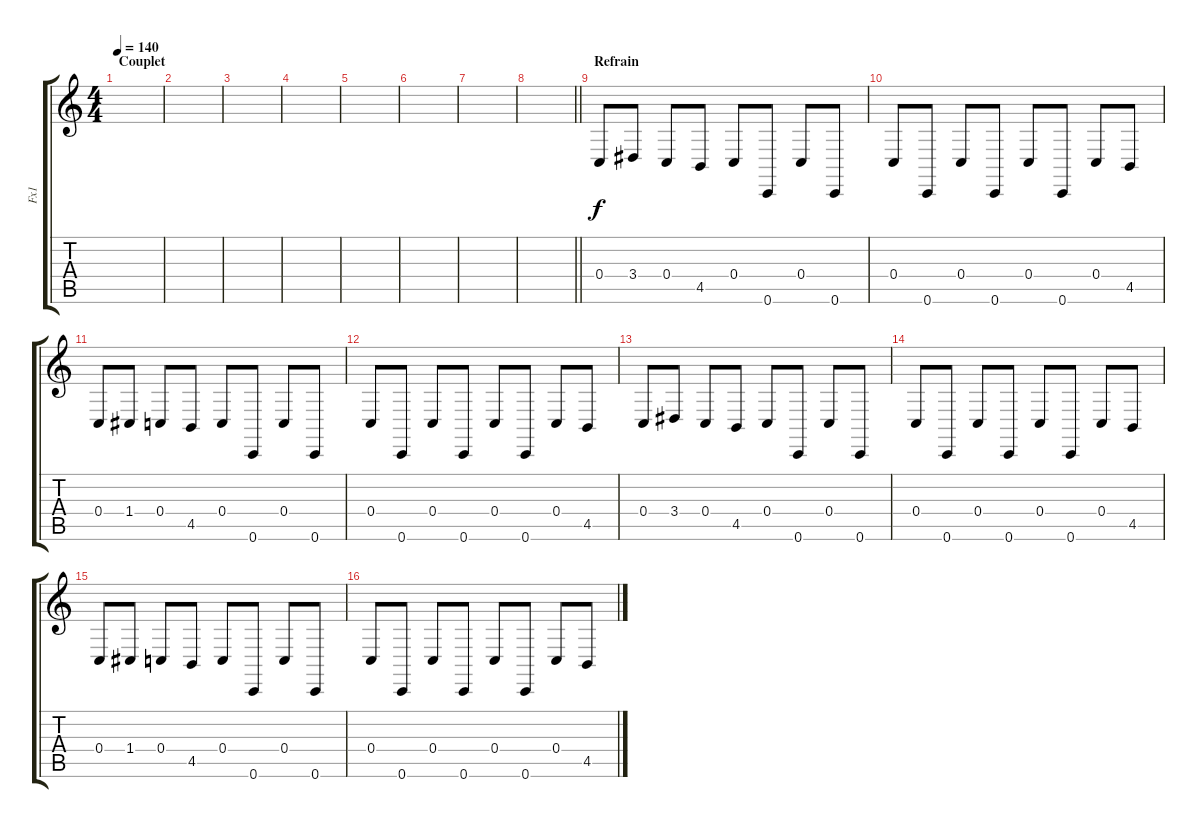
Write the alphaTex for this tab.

\track ("Fx1" "Fx1") {instrument brightacousticpiano}
\staff {score tabs}
\tuning (D4 A3 F3 C3 G2 C2) {hide}
\ts (4 4)
\section ("" "Couplet")
\tempo 140
\clef g2
\ks c
|
|
|
|
|
|
|
\barLineRight lightlight
|
\section ("" "Refrain")
0.4.8 3.4.8 0.4.8 4.5.8 0.4.8 0.6.8 0.4.8 0.6.8 |
0.4.8 0.6.8 0.4.8 0.6.8 0.4.8 0.6.8 0.4.8 4.5.8 |
0.4.8 1.4.8 0.4.8 4.5.8 0.4.8 0.6.8 0.4.8 0.6.8 |
0.4.8 0.6.8 0.4.8 0.6.8 0.4.8 0.6.8 0.4.8 4.5.8 |
0.4.8 3.4.8 0.4.8 4.5.8 0.4.8 0.6.8 0.4.8 0.6.8 |
0.4.8 0.6.8 0.4.8 0.6.8 0.4.8 0.6.8 0.4.8 4.5.8 |
0.4.8 1.4.8 0.4.8 4.5.8 0.4.8 0.6.8 0.4.8 0.6.8 |
0.4.8 0.6.8 0.4.8 0.6.8 0.4.8 0.6.8 0.4.8 4.5.8
